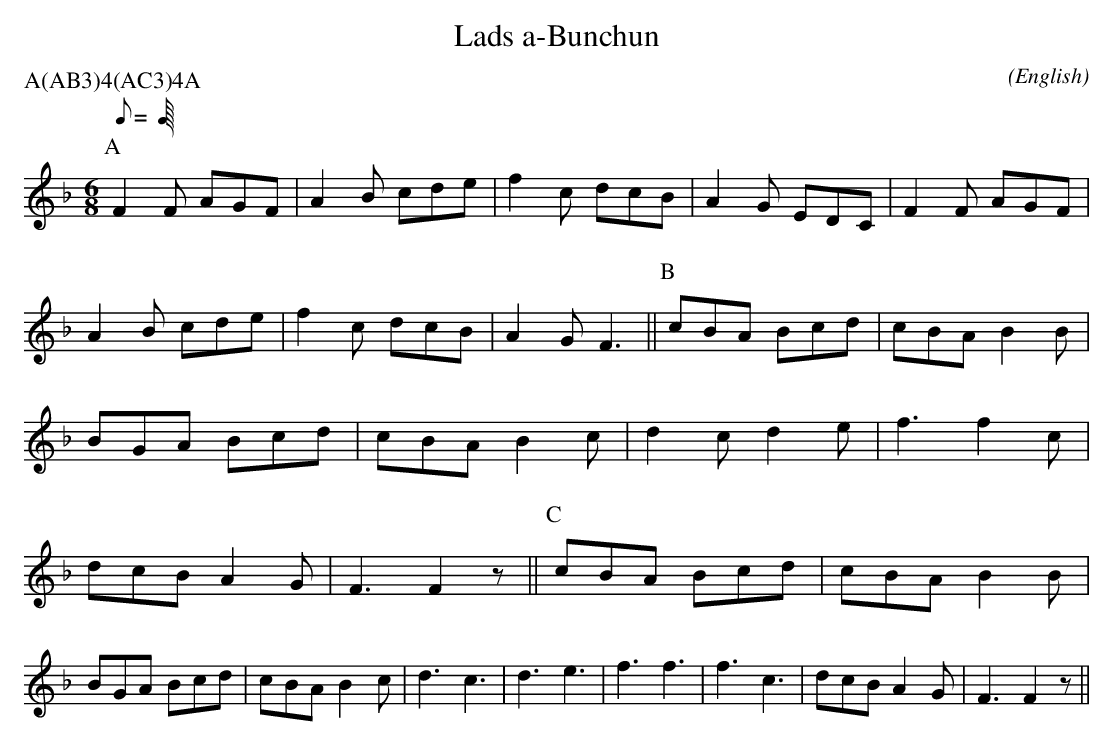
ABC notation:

X:1
T:Lads a-Bunchun
M:6/8
C:
O:English
P:A(AB3)4(AC3)4A
K:F
Q:C3=96
P:A
F2F AGF | A2B cde | f2c dcB | A2G EDC |\
F2F AGF | A2B cde | f2c dcB | A2G F3  ||\
P:B
cBA Bcd | cBA B2B | BGA Bcd | cBA B2c |\
d2c d2e | f3  f2c | dcB A2G | F3  F2z ||\
P:C
cBA Bcd | cBA B2B | BGA Bcd | cBA B2c |\
d3  c3  | d3  e3  | f3  f3  | f3  c3  |\
dcB A2G | F3  F2z ||
